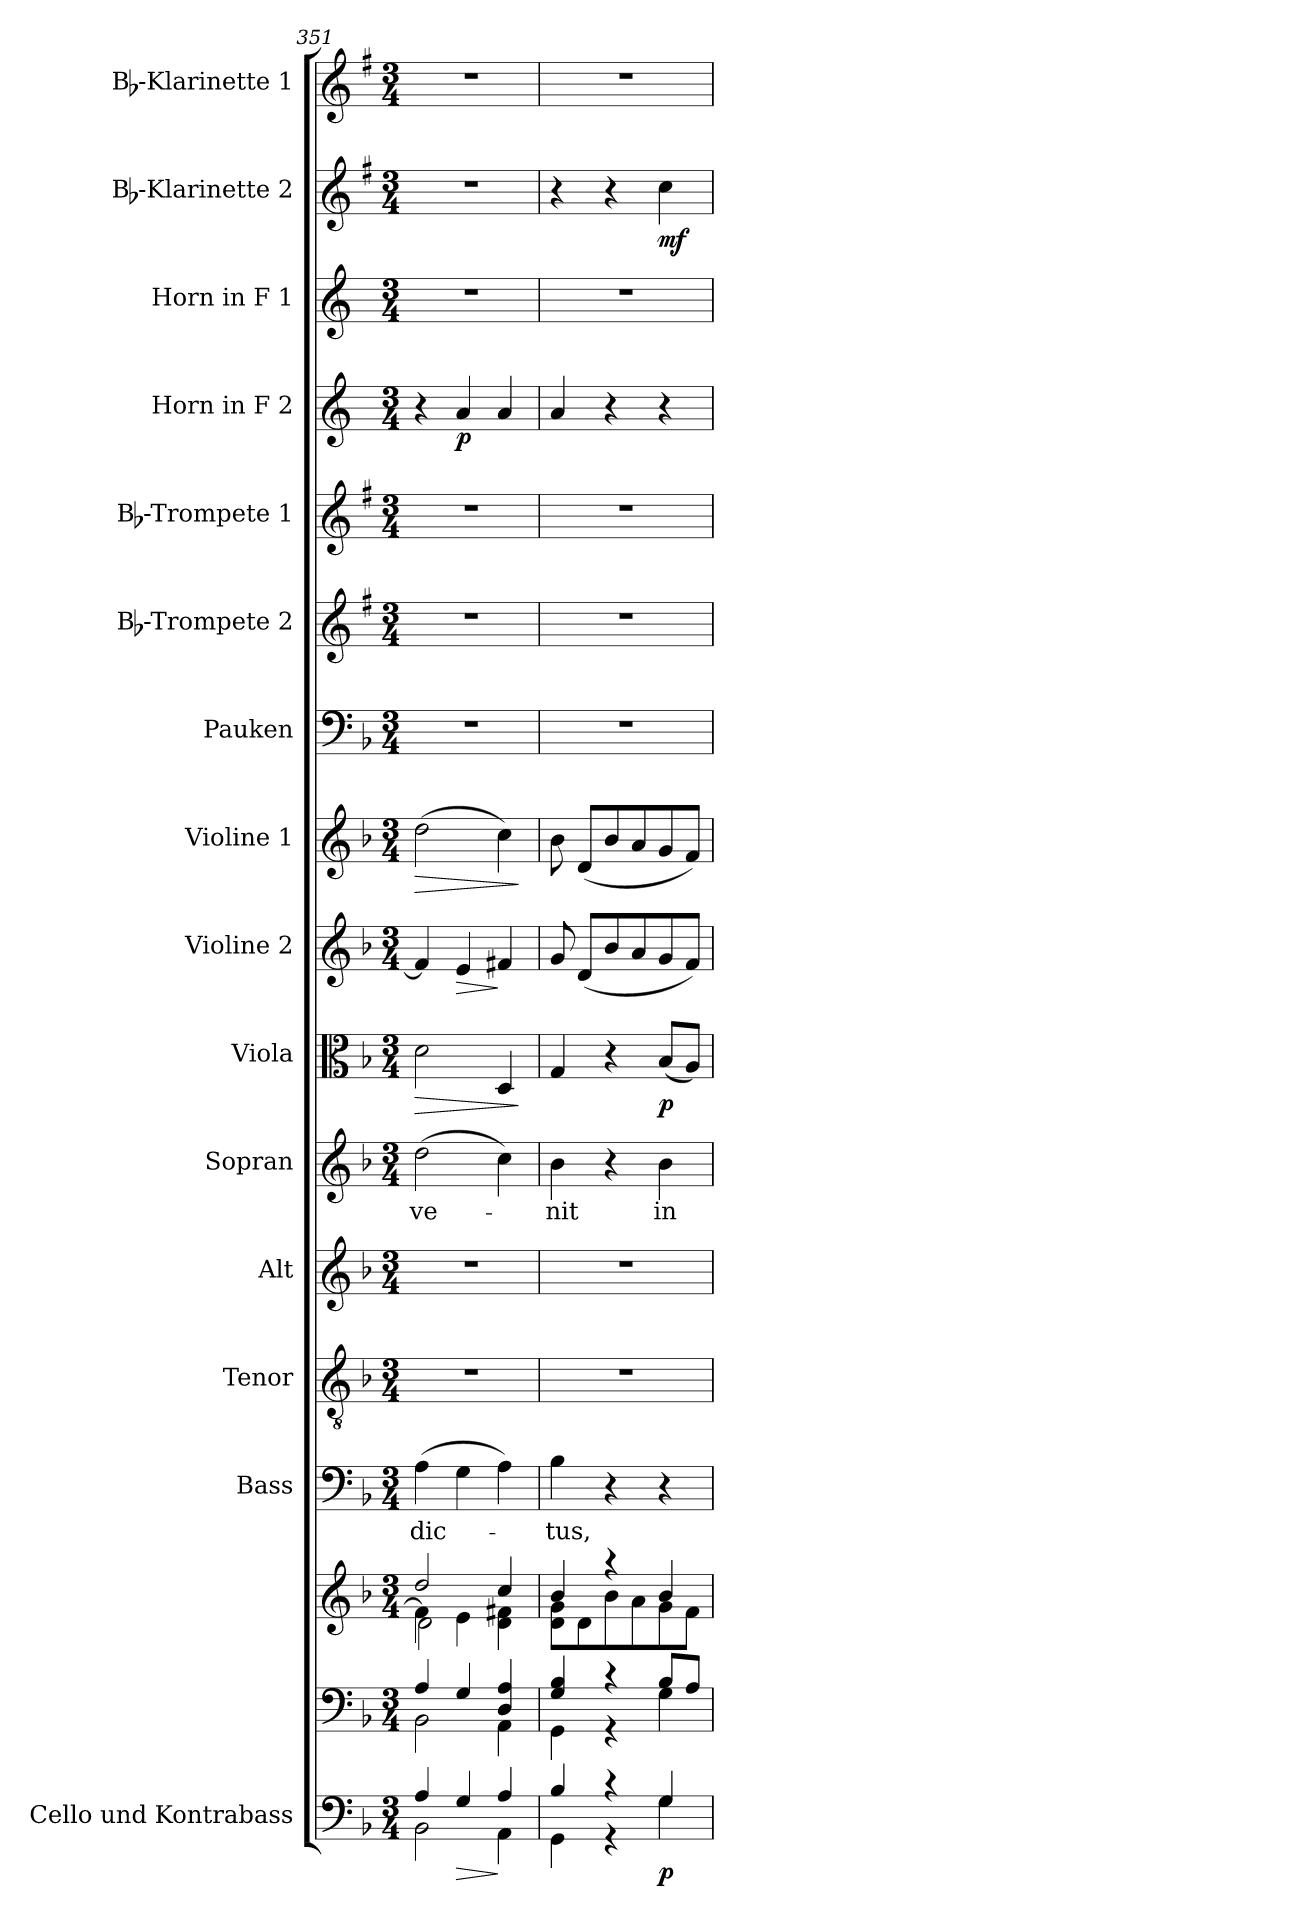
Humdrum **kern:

**kern	**dynam	**kern	**kern	**kern	**text	**kern	**kern	**kern	**text	**kern	**dynam	**kern	**dynam	**kern	**dynam	**kern	**kern	**kern	**kern	**dynam	**kern	**kern	**dynam	**kern
*part16	*part16	*part15	*part15	*part14	*part14	*part13	*part12	*part11	*part11	*part10	*part10	*part9	*part9	*part8	*part8	*part7	*part6	*part5	*part4	*part4	*part3	*part2	*part2	*part1
*staff17	*staff17	*staff16	*staff15	*staff14	*staff14	*staff13	*staff12	*staff11	*staff11	*staff10	*staff10	*staff9	*staff9	*staff8	*staff8	*staff7	*staff6	*staff5	*staff4	*staff4	*staff3	*staff2	*staff2	*staff1
*I"Cello und Kontrabass	*	*	*	*I"Bass	*	*I"Tenor	*I"Alt	*I"Sopran	*	*I"Viola	*	*I"Violine 2	*	*I"Violine 1	*	*I"Pauken	*I"Bb-Trompete 2	*I"Bb-Trompete 1	*I"Horn in F 2	*	*I"Horn in F 1	*I"Bb-Klarinette 2	*	*I"Bb-Klarinette 1
*I'Kb.	*	*	*	*I'B.	*	*I'T.	*I'A.	*I'S.	*	*I'Vla.	*	*I'Vl. 2	*	*I'Vl. 1	*	*I'Pk.	*I'Bb Trp. 2	*I'Bb Trp. 1	*	*	*	*I'Bb Kl. 2	*	*I'Bb Kl. 1
*clefF4	*	*clefF4	*clefG2	*clefF4	*	*clefGv2	*clefG2	*clefG2	*	*clefC3	*	*clefG2	*	*clefG2	*	*clefF4	*clefG2	*clefG2	*clefG2	*	*clefG2	*clefG2	*	*clefG2
*ITrd7c12	*	*	*	*	*	*	*	*	*	*	*	*	*	*	*	*	*ITrd1c2	*ITrd1c2	*ITrd4c7	*	*ITrd4c7	*ITrd1c2	*	*ITrd1c2
*k[b-]	*	*k[b-]	*k[b-]	*k[b-]	*	*k[b-]	*k[b-]	*k[b-]	*	*k[b-]	*	*k[b-]	*	*k[b-]	*	*k[b-]	*k[b-]	*k[b-]	*k[b-]	*	*k[b-]	*k[b-]	*	*k[b-]
*F:	*	*F:	*F:	*F:	*	*F:	*F:	*F:	*	*F:	*	*F:	*	*F:	*	*F:	*F:	*F:	*F:	*	*F:	*F:	*	*F:
*M3/4	*	*M3/4	*M3/4	*M3/4	*	*M3/4	*M3/4	*M3/4	*	*M3/4	*	*M3/4	*	*M3/4	*	*M3/4	*M3/4	*M3/4	*M3/4	*	*M3/4	*M3/4	*	*M3/4
=351	=351	=351	=351	=351	=351	=351	=351	=351	=351	=351	=351	=351	=351	=351	=351	=351	=351	=351	=351	=351	=351	=351	=351	=351
*^	*	*^	*^	*	*	*	*	*	*	*	*	*	*	*	*	*	*	*	*	*	*	*	*	*
*	*	*	*	*	*	*^	*	*	*	*	*	*	*	*	*	*	*	*	*	*	*	*	*	*	*	*	*
!	!	!	!	!	!	!	!	!	!LO:LY:b	!	!	!	!LO:LY:b	!	!LO:HP:b	!	!	!	!LO:HP:b	!	!	!	!	!	!	!	!	!
4AA/	2BBB-\	.	4A/	2BB-\	2dd/	4f\]	2d\	(>4A\	-dic-	2.r	2.r	(>2dd\	ve-	2d\	>	4f/]	.	(>2dd\	>	2.r	2.r	2.r	4r	.	2.r	2.r	.	2.r
!	!	!LO:HP:b	!	!	!	!	!	!	!	!	!	!	!	!	!	!	!LO:HP:b	!	!	!	!	!	!	!LO:DY:b	!	!	!	!
4GG/	.	>	4G/	.	.	4e\	.	4G\	.	.	.	.	.	.	.	4e/	>	.	.	.	.	.	4d/	p	.	.	.	.
4AA/	4AAA\	]	4D/ 4A/	4AA\	4cc/	4d\ 4f#X\	4ryy	4A\)	.	.	.	4cc\)	.	4D/	.	4f#X/	]	4cc\)	.	.	.	.	4d/	.	.	.	.	.
*v	*v	*	*	*	*	*	*	*	*	*	*	*	*	*	*	*	*	*	*	*	*	*	*	*	*	*	*	*
*	*	*v	*v	*	*	*	*	*	*	*	*	*	*	*	*	*	*	*	*	*	*	*	*	*	*	*	*
*	*	*	*v	*v	*v	*	*	*	*	*	*	*	*	*	*	*	*	*	*	*	*	*	*	*	*	*
.	.	.	.	.	.	.	.	.	.	.	]	.	.	.	]	.	.	.	.	.	.	.	.	.
=352	=352	=352	=352	=352	=352	=352	=352	=352	=352	=352	=352	=352	=352	=352	=352	=352	=352	=352	=352	=352	=352	=352	=352	=352
*^	*	*^	*^	*	*	*	*	*	*	*	*	*	*	*	*	*	*	*	*	*	*	*	*	*
!	!	!	!	!	!	!	!	!LO:LY:b	!	!	!	!LO:LY:b	!	!	!	!	!	!	!	!	!	!	!	!	!	!	!
4BB-/	4GGG\	.	4G/ 4B-/	4GG\	4b-/	8d\ 8g\L	4B-\	-tus,	2.r	2.r	4b-\	-nit	4G/	.	8g/	.	8b-\	.	2.r	2.r	2.r	4d/	.	2.r	4r	.	2.r
.	.	.	.	.	.	8d\	.	.	.	.	.	.	.	.	(<8d/L	.	(<8d/L	.	.	.	.	.	.	.	.	.	.
4r	4r	.	4r	4r	4raa	8b-\	4r	.	.	.	4r	.	4r	.	8b-/	.	8b-/	.	.	.	.	4r	.	.	4r	.	.
.	.	.	.	.	.	8a\	.	.	.	.	.	.	.	.	8a/	.	8a/	.	.	.	.	.	.	.	.	.	.
!	!	!LO:DY:b	!	!	!	!	!	!	!	!	!	!LO:LY:b	!	!LO:DY:b	!	!	!	!	!	!	!	!	!	!	!	!LO:DY:b	!
4GG/	4GG\	p	8B-/L	4G\	4b-/	8g\	4r	.	.	.	4b-\	in	(<8B-/L	p	8g/	.	8g/	.	.	.	.	4r	.	.	4b-\	mf	.
.	.	.	8A/J	.	.	8f\J	.	.	.	.	.	.	8A/J)	.	8f/J)	.	8f/J)	.	.	.	.	.	.	.	.	.	.
*v	*v	*	*	*	*	*	*	*	*	*	*	*	*	*	*	*	*	*	*	*	*	*	*	*	*	*	*
*	*	*v	*v	*	*	*	*	*	*	*	*	*	*	*	*	*	*	*	*	*	*	*	*	*	*	*
*	*	*	*v	*v	*	*	*	*	*	*	*	*	*	*	*	*	*	*	*	*	*	*	*	*	*
=	=	=	=	=	=	=	=	=	=	=	=	=	=	=	=	=	=	=	=	=	=	=	=	=
*-	*-	*-	*-	*-	*-	*-	*-	*-	*-	*-	*-	*-	*-	*-	*-	*-	*-	*-	*-	*-	*-	*-	*-	*-
